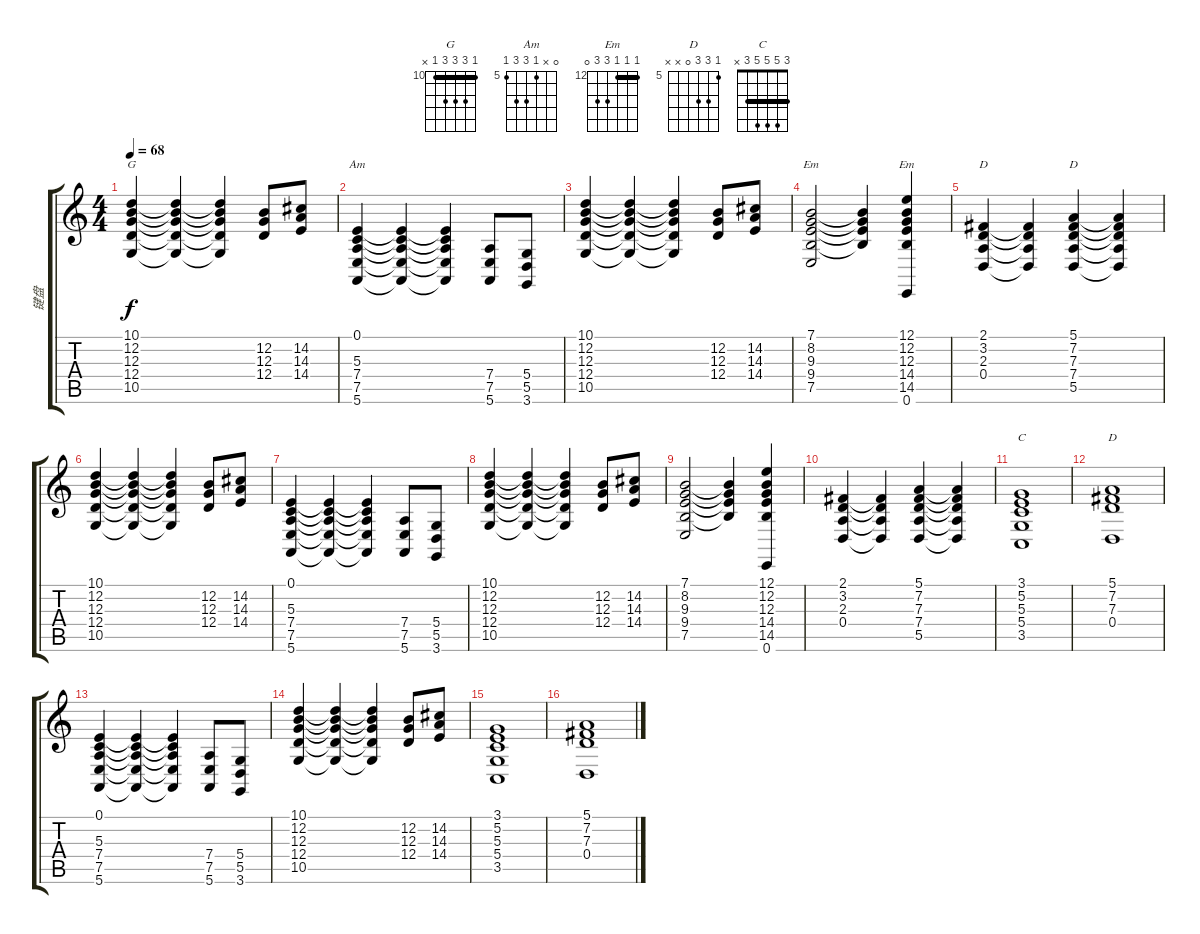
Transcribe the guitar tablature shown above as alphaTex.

\track ("键盘" "键盘") {instrument synthstrings1}
\staff {score tabs}
\tuning (E4 B3 G3 D3 A2 E2) {hide}
\chord ("G" 10 12 12 12 10 x) {firstfret 10 barre 10}
\chord ("Am" 0 x 5 7 7 5) {firstfret 5}
\chord ("Em" 7 8 9 9 7 0) {firstfret 7 barre 7}
\chord ("Em" 12 12 12 14 14 0) {firstfret 12 barre 12}
\chord ("D" 2 3 2 0 x x) {barre 2}
\chord ("D" 5 7 7 7 5 x) {firstfret 5 barre 5}
\chord ("C" 3 5 5 5 3 x) {barre 3}
\chord ("D" 5 7 7 0 x x) {firstfret 5}
\ts (4 4)
\tempo 68
\clef g2
\ks c
(10.1 12.2 12.3 12.4 10.5).4{ch "G" dy f} (10.1{t} 12.2{t} 12.3{t} 12.4{t} 10.5{t}).4 (10.1{t} 12.2{t} 12.3{t} 12.4{t} 10.5{t}).4 (12.2 12.3 12.4).8 (14.2 14.3 14.4).8 |
(0.1 5.3 7.4 7.5 5.6).4{ch "Am"} (0.1{t} 5.3{t} 7.4{t} 7.5{t} 5.6{t}).4 (0.1{t} 5.3{t} 7.4{t} 7.5{t} 5.6{t}).4 (7.4 7.5 5.6).8 (5.4 5.5 3.6).8 |
(10.1 12.2 12.3 12.4 10.5).4 (10.1{t} 12.2{t} 12.3{t} 12.4{t} 10.5{t}).4 (10.1{t} 12.2{t} 12.3{t} 12.4{t} 10.5{t}).4 (12.2 12.3 12.4).8 (14.2 14.3 14.4).8 |
(7.1 8.2 9.3 9.4 7.5).2{ch "Em"} (7.1{t} 8.2{t} 9.3{t} 9.4{t}).4 (12.1 12.2 12.3 14.4 14.5 0.6).4{ch "Em"} |
(2.1 3.2 2.3 0.4).4{ch "D"} (2.1{t} 3.2{t} 2.3{t} 0.4{t}).4 (5.1 7.2 7.3 7.4 5.5).4{ch "D"} (5.1{t} 7.2{t} 7.3{t} 7.4{t} 5.5{t}).4 |
(10.1 12.2 12.3 12.4 10.5).4 (10.1{t} 12.2{t} 12.3{t} 12.4{t} 10.5{t}).4 (10.1{t} 12.2{t} 12.3{t} 12.4{t} 10.5{t}).4 (12.2 12.3 12.4).8 (14.2 14.3 14.4).8 |
(0.1 5.3 7.4 7.5 5.6).4 (0.1{t} 5.3{t} 7.4{t} 7.5{t} 5.6{t}).4 (0.1{t} 5.3{t} 7.4{t} 7.5{t} 5.6{t}).4 (7.4 7.5 5.6).8 (5.4 5.5 3.6).8 |
(10.1 12.2 12.3 12.4 10.5).4 (10.1{t} 12.2{t} 12.3{t} 12.4{t} 10.5{t}).4 (10.1{t} 12.2{t} 12.3{t} 12.4{t} 10.5{t}).4 (12.2 12.3 12.4).8 (14.2 14.3 14.4).8 |
(7.1 8.2 9.3 9.4 7.5).2 (7.1{t} 8.2{t} 9.3{t} 9.4{t}).4 (12.1 12.2 12.3 14.4 14.5 0.6).4 |
(2.1 3.2 2.3 0.4).4 (2.1{t} 3.2{t} 2.3{t} 0.4{t}).4 (5.1 7.2 7.3 7.4 5.5).4 (5.1{t} 7.2{t} 7.3{t} 7.4{t} 5.5{t}).4 |
(3.1 5.2 5.3 5.4 3.5).1{ch "C"} |
(5.1 7.2 7.3 0.4).1{ch "D"} |
(0.1 5.3 7.4 7.5 5.6).4 (0.1{t} 5.3{t} 7.4{t} 7.5{t} 5.6{t}).4 (0.1{t} 5.3{t} 7.4{t} 7.5{t} 5.6{t}).4 (7.4 7.5 5.6).8 (5.4 5.5 3.6).8 |
(10.1 12.2 12.3 12.4 10.5).4 (10.1{t} 12.2{t} 12.3{t} 12.4{t} 10.5{t}).4 (10.1{t} 12.2{t} 12.3{t} 12.4{t} 10.5{t}).4 (12.2 12.3 12.4).8 (14.2 14.3 14.4).8 |
(3.1 5.2 5.3 5.4 3.5).1 |
(5.1 7.2 7.3 0.4).1
